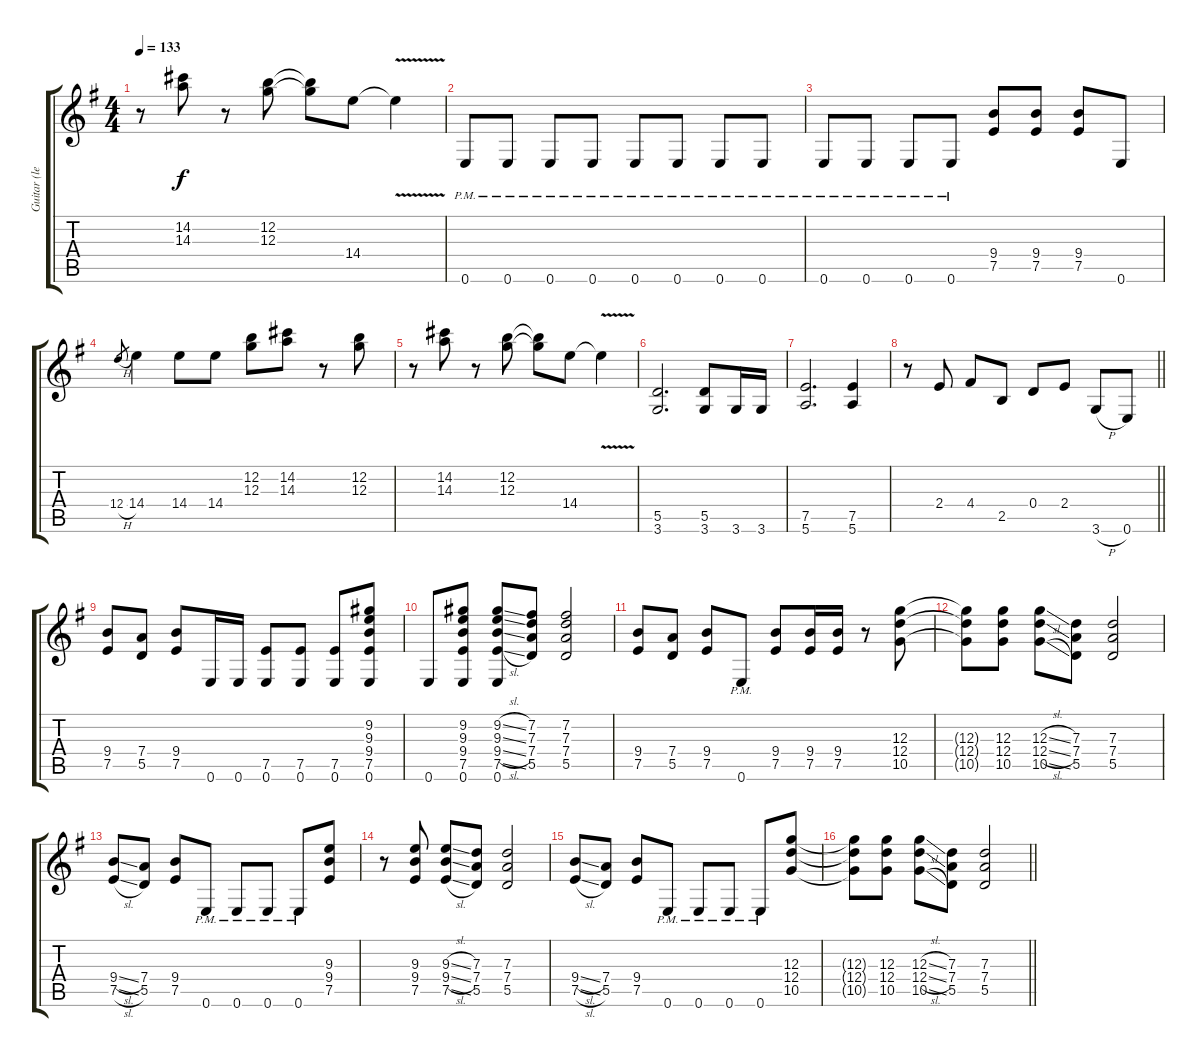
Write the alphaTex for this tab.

\track ("Guitar (left - K.K. Downing)" "Guitar (le") {instrument distortionguitar}
\staff {score tabs}
\tuning (E4 B3 G3 D3 A2 E2) {hide}
\ts (4 4)
\tempo 133
\clef g2
\ks g
r.8{dy f} (14.2 14.3).8 r.8 (12.2 12.3).8 (12.2{t} 12.3{t}).8 14.4.8 14.4{v t}.4 |
0.6{pm}.8 0.6{pm}.8 0.6{pm}.8 0.6{pm}.8 0.6{pm}.8 0.6{pm}.8 0.6{pm}.8 0.6{pm}.8 |
0.6{pm}.8 0.6{pm}.8 0.6{pm}.8 0.6{pm}.8 (9.4 7.5).8 (9.4 7.5).8 (9.4 7.5).8 0.6.8 |
12.4{h}.8{gr} 14.4.4 14.4.8 14.4.8 (12.2 12.3).8 (14.2 14.3).8 r.8 (12.2 12.3).8 |
r.8 (14.2 14.3).8 r.8 (12.2 12.3).8 (12.2{t} 12.3{t}).8 14.4.8 14.4{v t}.4 |
(5.5 3.6).2{d} (5.5 3.6).8 3.6.16 3.6.16 |
(7.5 5.6).2{d} (7.5 5.6).4 |
\barLineRight lightlight
r.8 2.4.8 4.4.8 2.5.8 0.4.8 2.4.8 3.6{h}.8 0.6.8 |
(9.4 7.5).8 (7.4 5.5).8 (9.4 7.5).8 0.6.16 0.6.16 (7.5 0.6).8 (7.5 0.6).8 (7.5 0.6).8 (9.2 9.3 9.4 7.5 0.6).8 |
0.6.8 (9.2 9.3 9.4 7.5 0.6).8 (9.2{sl} 9.3{sl} 9.4{sl} 7.5{sl} 0.6).8 (7.2 7.3 7.4 5.5).8 (7.2 7.3 7.4 5.5).2 |
(9.4 7.5).8 (7.4 5.5).8 (9.4 7.5).8 0.6{pm}.8 (9.4 7.5).8 (9.4 7.5).16 (9.4 7.5).16 r.8 (12.3 12.4 10.5).8 |
(12.3{t} 12.4{t} 10.5{t}).8 (12.3 12.4 10.5).8 (12.3{sl} 12.4{sl} 10.5{sl}).8 (7.3 7.4 5.5).8 (7.3 7.4 5.5).2 |
(9.4{sl} 7.5{sl}).8 (7.4 5.5).8 (9.4 7.5).8 0.6{pm}.8 0.6{pm}.8 0.6{pm}.8 0.6{pm}.8 (9.3 9.4 7.5).8 |
r.8 (9.3 9.4 7.5).8 (9.3{sl} 9.4{sl} 7.5{sl}).8 (7.3 7.4 5.5).8 (7.3 7.4 5.5).2 |
(9.4{sl} 7.5{sl}).8 (7.4 5.5).8 (9.4 7.5).8 0.6{pm}.8 0.6{pm}.8 0.6{pm}.8 0.6{pm}.8 (12.3 12.4 10.5).8 |
\barLineRight lightlight
(12.3{t} 12.4{t} 10.5{t}).8 (12.3 12.4 10.5).8 (12.3{sl} 12.4{sl} 10.5{sl}).8 (7.3 7.4 5.5).8 (7.3 7.4 5.5).2
